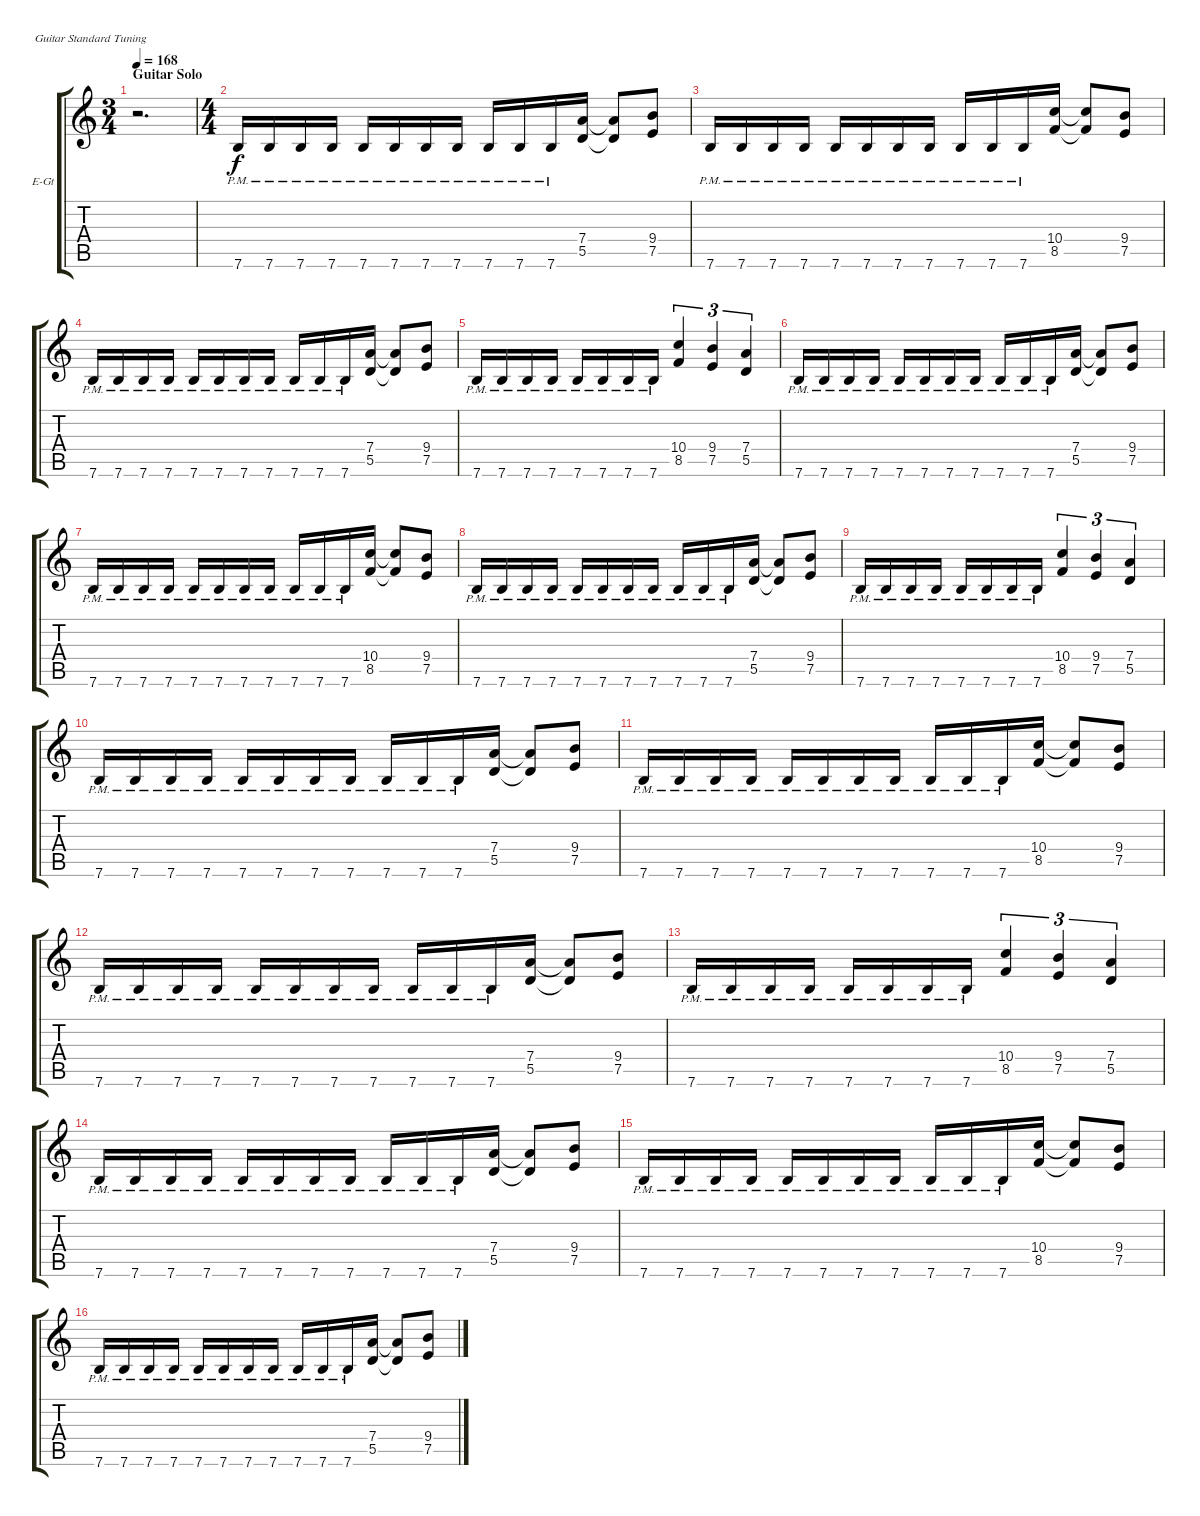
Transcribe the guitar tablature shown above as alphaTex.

\bracketExtendMode groupsimilarinstruments
\firstSystemTrackNameOrientation horizontal
\otherSystemsTrackNameOrientation horizontal
\track ("Guitar I" "E-Gt") {instrument distortionguitar}
\staff {score tabs}
\tuning (E4 B3 G3 D3 A2 E2)
\ts (3 4)
\beaming (8 2 2 2)
\section ("" "Guitar Solo")
\tempo 168
\clef g2
\ks c
r.2{d dy f} |
\ts (4 4)
\beaming (8 2 2 2 2)
7.6{pm}.16 7.6{pm}.16 7.6{pm}.16 7.6{pm}.16 7.6{pm}.16 7.6{pm}.16 7.6{pm}.16 7.6{pm}.16 7.6{pm}.16 7.6{pm}.16 7.6{pm}.16 (7.4 5.5).16 (7.4{t} 5.5{t}).8 (9.4 7.5).8 |
7.6{pm}.16 7.6{pm}.16 7.6{pm}.16 7.6{pm}.16 7.6{pm}.16 7.6{pm}.16 7.6{pm}.16 7.6{pm}.16 7.6{pm}.16 7.6{pm}.16 7.6{pm}.16 (10.4 8.5).16 (10.4{t} 8.5{t}).8 (9.4 7.5).8 |
7.6{pm}.16 7.6{pm}.16 7.6{pm}.16 7.6{pm}.16 7.6{pm}.16 7.6{pm}.16 7.6{pm}.16 7.6{pm}.16 7.6{pm}.16 7.6{pm}.16 7.6{pm}.16 (7.4 5.5).16 (7.4{t} 5.5{t}).8 (9.4 7.5).8 |
7.6{pm}.16 7.6{pm}.16 7.6{pm}.16 7.6{pm}.16 7.6{pm}.16 7.6{pm}.16 7.6{pm}.16 7.6{pm}.16 (10.4 8.5).4{tu (3 2)} (9.4 7.5).4{tu (3 2)} (7.4 5.5).4{tu (3 2)} |
7.6{pm}.16 7.6{pm}.16 7.6{pm}.16 7.6{pm}.16 7.6{pm}.16 7.6{pm}.16 7.6{pm}.16 7.6{pm}.16 7.6{pm}.16 7.6{pm}.16 7.6{pm}.16 (7.4 5.5).16 (7.4{t} 5.5{t}).8 (9.4 7.5).8 |
7.6{pm}.16 7.6{pm}.16 7.6{pm}.16 7.6{pm}.16 7.6{pm}.16 7.6{pm}.16 7.6{pm}.16 7.6{pm}.16 7.6{pm}.16 7.6{pm}.16 7.6{pm}.16 (10.4 8.5).16 (10.4{t} 8.5{t}).8 (9.4 7.5).8 |
7.6{pm}.16 7.6{pm}.16 7.6{pm}.16 7.6{pm}.16 7.6{pm}.16 7.6{pm}.16 7.6{pm}.16 7.6{pm}.16 7.6{pm}.16 7.6{pm}.16 7.6{pm}.16 (7.4 5.5).16 (7.4{t} 5.5{t}).8 (9.4 7.5).8 |
7.6{pm}.16 7.6{pm}.16 7.6{pm}.16 7.6{pm}.16 7.6{pm}.16 7.6{pm}.16 7.6{pm}.16 7.6{pm}.16 (10.4 8.5).4{tu (3 2)} (9.4 7.5).4{tu (3 2)} (7.4 5.5).4{tu (3 2)} |
7.6{pm}.16 7.6{pm}.16 7.6{pm}.16 7.6{pm}.16 7.6{pm}.16 7.6{pm}.16 7.6{pm}.16 7.6{pm}.16 7.6{pm}.16 7.6{pm}.16 7.6{pm}.16 (7.4 5.5).16 (7.4{t} 5.5{t}).8 (9.4 7.5).8 |
7.6{pm}.16 7.6{pm}.16 7.6{pm}.16 7.6{pm}.16 7.6{pm}.16 7.6{pm}.16 7.6{pm}.16 7.6{pm}.16 7.6{pm}.16 7.6{pm}.16 7.6{pm}.16 (10.4 8.5).16 (10.4{t} 8.5{t}).8 (9.4 7.5).8 |
7.6{pm}.16 7.6{pm}.16 7.6{pm}.16 7.6{pm}.16 7.6{pm}.16 7.6{pm}.16 7.6{pm}.16 7.6{pm}.16 7.6{pm}.16 7.6{pm}.16 7.6{pm}.16 (7.4 5.5).16 (7.4{t} 5.5{t}).8 (9.4 7.5).8 |
7.6{pm}.16 7.6{pm}.16 7.6{pm}.16 7.6{pm}.16 7.6{pm}.16 7.6{pm}.16 7.6{pm}.16 7.6{pm}.16 (10.4 8.5).4{tu (3 2)} (9.4 7.5).4{tu (3 2)} (7.4 5.5).4{tu (3 2)} |
7.6{pm}.16 7.6{pm}.16 7.6{pm}.16 7.6{pm}.16 7.6{pm}.16 7.6{pm}.16 7.6{pm}.16 7.6{pm}.16 7.6{pm}.16 7.6{pm}.16 7.6{pm}.16 (7.4 5.5).16 (7.4{t} 5.5{t}).8 (9.4 7.5).8 |
7.6{pm}.16 7.6{pm}.16 7.6{pm}.16 7.6{pm}.16 7.6{pm}.16 7.6{pm}.16 7.6{pm}.16 7.6{pm}.16 7.6{pm}.16 7.6{pm}.16 7.6{pm}.16 (10.4 8.5).16 (10.4{t} 8.5{t}).8 (9.4 7.5).8 |
7.6{pm}.16 7.6{pm}.16 7.6{pm}.16 7.6{pm}.16 7.6{pm}.16 7.6{pm}.16 7.6{pm}.16 7.6{pm}.16 7.6{pm}.16 7.6{pm}.16 7.6{pm}.16 (7.4 5.5).16 (7.4{t} 5.5{t}).8 (9.4 7.5).8
